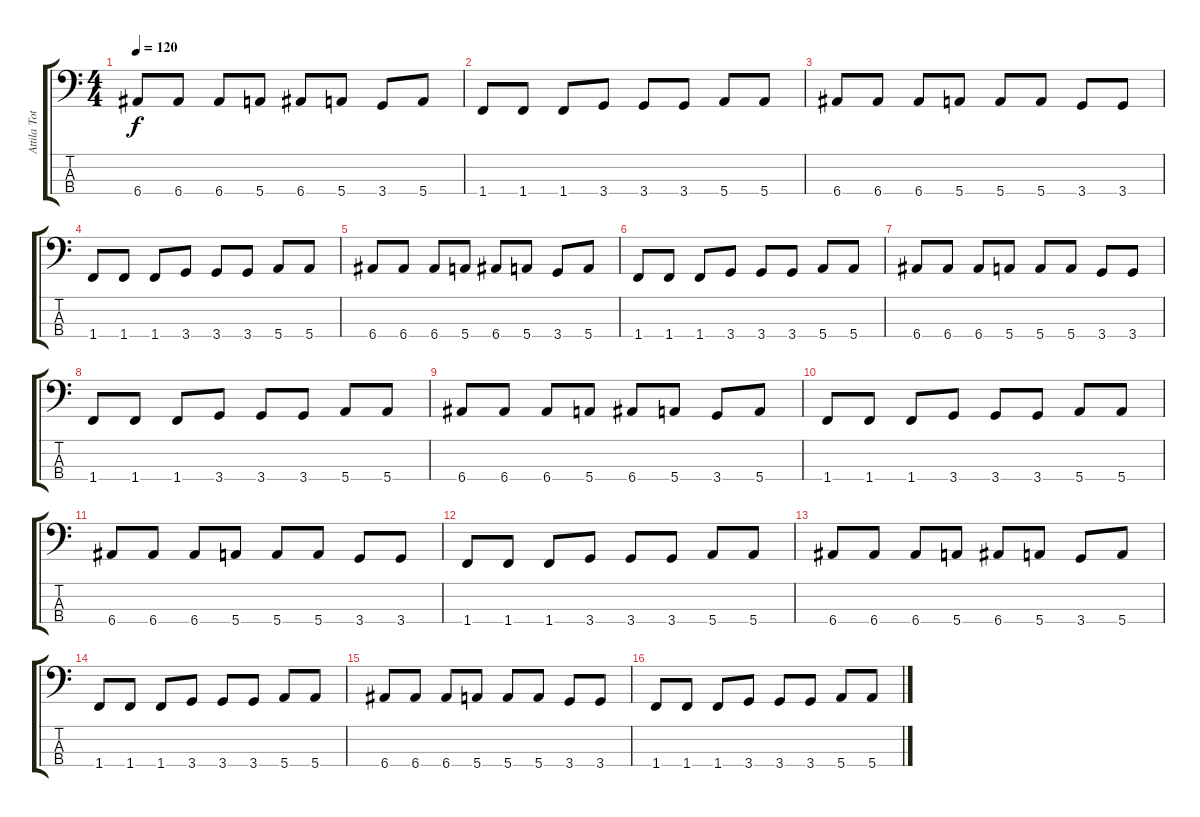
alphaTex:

\track ("Attila Toth" "Attila Tot") {instrument electricbasspick}
\staff {score tabs}
\tuning (G2 D2 A1 E1) {hide}
\ts (4 4)
\tempo 120
\clef f4
\ks c
6.4.8{dy f} 6.4.8 6.4.8 5.4.8 6.4.8 5.4.8 3.4.8 5.4.8 |
1.4.8 1.4.8 1.4.8 3.4.8 3.4.8 3.4.8 5.4.8 5.4.8 |
6.4.8 6.4.8 6.4.8 5.4.8 5.4.8 5.4.8 3.4.8 3.4.8 |
1.4.8 1.4.8 1.4.8 3.4.8 3.4.8 3.4.8 5.4.8 5.4.8 |
6.4.8 6.4.8 6.4.8 5.4.8 6.4.8 5.4.8 3.4.8 5.4.8 |
1.4.8 1.4.8 1.4.8 3.4.8 3.4.8 3.4.8 5.4.8 5.4.8 |
6.4.8 6.4.8 6.4.8 5.4.8 5.4.8 5.4.8 3.4.8 3.4.8 |
1.4.8 1.4.8 1.4.8 3.4.8 3.4.8 3.4.8 5.4.8 5.4.8 |
6.4.8 6.4.8 6.4.8 5.4.8 6.4.8 5.4.8 3.4.8 5.4.8 |
1.4.8 1.4.8 1.4.8 3.4.8 3.4.8 3.4.8 5.4.8 5.4.8 |
6.4.8 6.4.8 6.4.8 5.4.8 5.4.8 5.4.8 3.4.8 3.4.8 |
1.4.8 1.4.8 1.4.8 3.4.8 3.4.8 3.4.8 5.4.8 5.4.8 |
6.4.8 6.4.8 6.4.8 5.4.8 6.4.8 5.4.8 3.4.8 5.4.8 |
1.4.8 1.4.8 1.4.8 3.4.8 3.4.8 3.4.8 5.4.8 5.4.8 |
6.4.8 6.4.8 6.4.8 5.4.8 5.4.8 5.4.8 3.4.8 3.4.8 |
1.4.8 1.4.8 1.4.8 3.4.8 3.4.8 3.4.8 5.4.8 5.4.8
